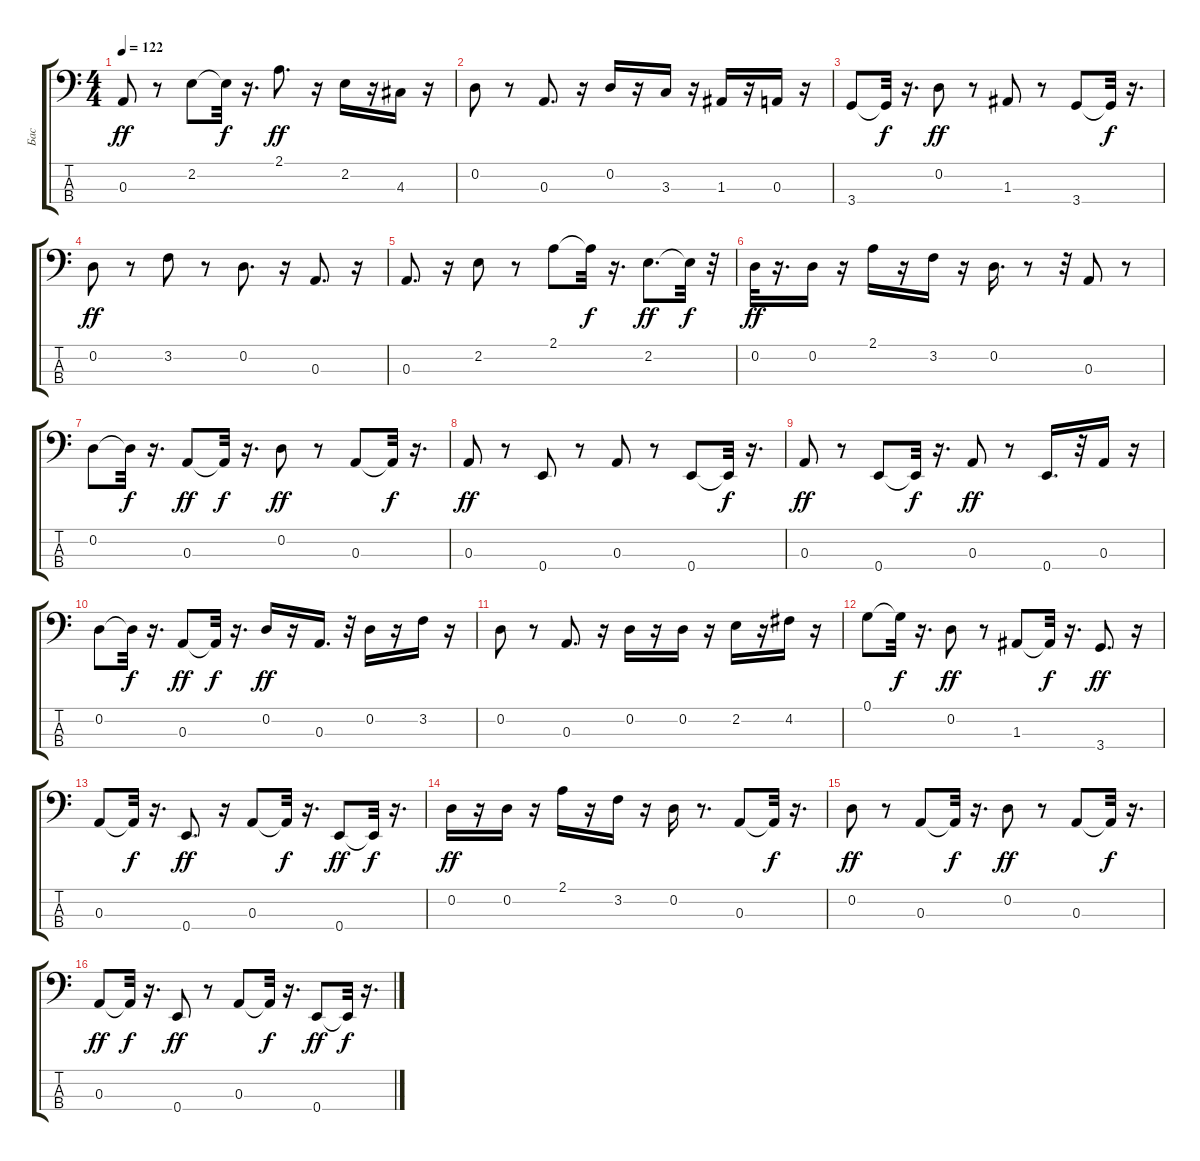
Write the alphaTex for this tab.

\track ("Бас" "Бас") {instrument fretlessbass}
\staff {score tabs}
\tuning (G2 D2 A1 E1) {hide}
\ts (4 4)
\tempo 122
\clef f4
\ks c
0.3.8{dy ff} r.8 2.2.8 2.2{t}.32{dy f} r.16{d} 2.1.8{d dy ff} r.16 2.2.16 r.16 4.3.16 r.16 |
0.2.8 r.8 0.3.8{d} r.16 0.2.16 r.16 3.3.16 r.16 1.3.16 r.16 0.3.16 r.16 |
3.4.8 3.4{t}.32{dy f} r.16{d} 0.2.8{dy ff} r.8 1.3.8 r.8 3.4.8 3.4{t}.32{dy f} r.16{d} |
0.2.8{dy ff} r.8 3.2.8 r.8 0.2.8{d} r.16 0.3.8{d} r.16 |
0.3.8{d} r.16 2.2.8 r.8 2.1.8 2.1{t}.32{dy f} r.16{d} 2.2.8{d dy ff} 2.2{t}.32{dy f} r.32 |
0.2.32{dy ff} r.16{d} 0.2.16 r.16 2.1.16 r.16 3.2.16 r.16 0.2.16{d} r.8 r.32 0.3.8 r.8 |
0.2.8 0.2{t}.32{dy f} r.16{d} 0.3.8{dy ff} 0.3{t}.32{dy f} r.16{d} 0.2.8{dy ff} r.8 0.3.8 0.3{t}.32{dy f} r.16{d} |
0.3.8{dy ff} r.8 0.4.8 r.8 0.3.8 r.8 0.4.8 0.4{t}.32{dy f} r.16{d} |
0.3.8{dy ff} r.8 0.4.8 0.4{t}.32{dy f} r.16{d} 0.3.8{dy ff} r.8 0.4.16{d} r.32 0.3.16 r.16 |
0.2.8 0.2{t}.32{dy f} r.16{d} 0.3.8{dy ff} 0.3{t}.32{dy f} r.16{d} 0.2.16{dy ff} r.16 0.3.16{d} r.32 0.2.16 r.16 3.2.16 r.16 |
0.2.8 r.8 0.3.8{d} r.16 0.2.16 r.16 0.2.16 r.16 2.2.16 r.16 4.2.16 r.16 |
0.1.8 0.1{t}.32{dy f} r.16{d} 0.2.8{dy ff} r.8 1.3.8 1.3{t}.32{dy f} r.16{d} 3.4.8{d dy ff} r.16 |
0.3.8 0.3{t}.32{dy f} r.16{d} 0.4.8{d dy ff} r.16 0.3.8 0.3{t}.32{dy f} r.16{d} 0.4.8{dy ff} 0.4{t}.32{dy f} r.16{d} |
0.2.16{dy ff} r.16 0.2.16 r.16 2.1.16 r.16 3.2.16 r.16 0.2.16 r.8{d} 0.3.8 0.3{t}.32{dy f} r.16{d} |
0.2.8{dy ff} r.8 0.3.8 0.3{t}.32{dy f} r.16{d} 0.2.8{dy ff} r.8 0.3.8 0.3{t}.32{dy f} r.16{d} |
0.3.8{dy ff} 0.3{t}.32{dy f} r.16{d} 0.4.8{dy ff} r.8 0.3.8 0.3{t}.32{dy f} r.16{d} 0.4.8{dy ff} 0.4{t}.32{dy f} r.16{d}
